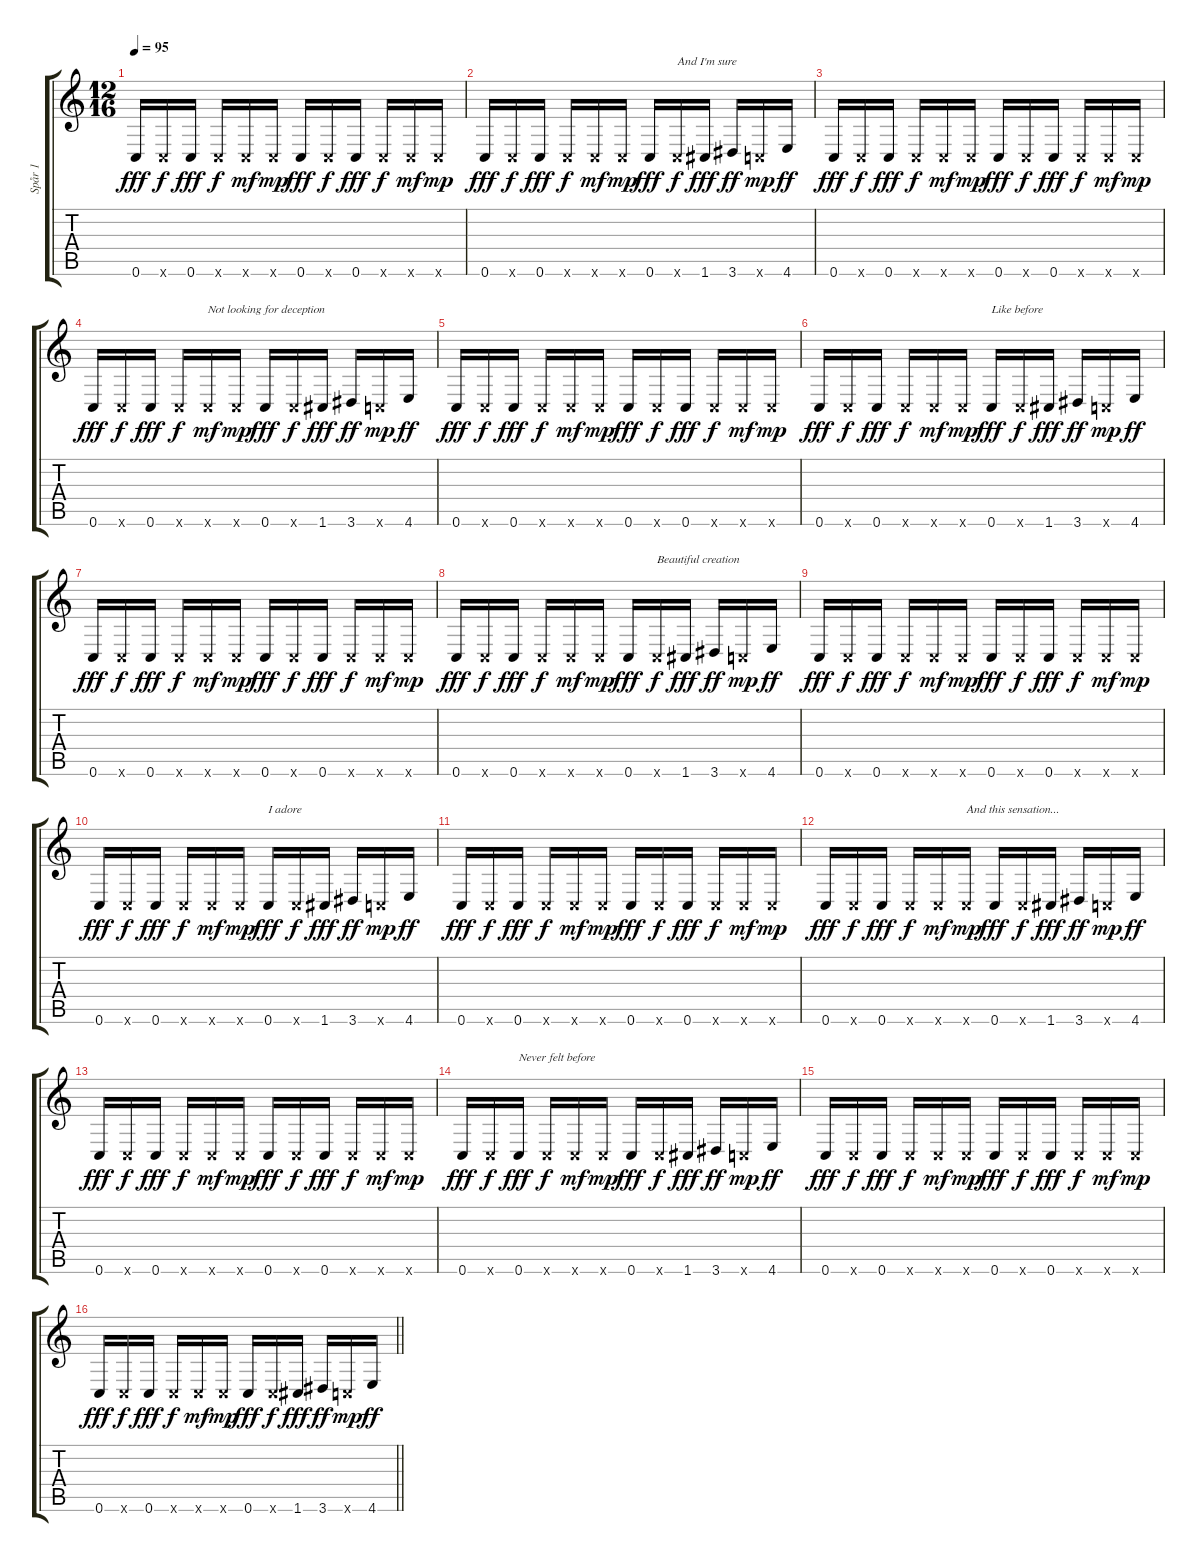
\track ("Spår 1" "Spår 1") {instrument synthbass2}
\staff {score tabs}
\tuning (C4 G3 Eb3 Bb2 F2 C2) {hide}
\ts (12 16)
\tempo 95
\clef g2
\ks c
0.6.16{dy fff} 0.6{x}.16{dy f} 0.6.16{dy fff} 0.6{x}.16{dy f} 0.6{x}.16{dy mf} 0.6{x}.16{dy mp} 0.6.16{dy fff} 0.6{x}.16{dy f} 0.6.16{dy fff} 0.6{x}.16{dy f} 0.6{x}.16{dy mf} 0.6{x}.16{dy mp} |
0.6.16{dy fff} 0.6{x}.16{dy f} 0.6.16{dy fff} 0.6{x}.16{dy f} 0.6{x}.16{dy mf} 0.6{x}.16{dy mp} 0.6.16{dy fff} 0.6{x}.16{txt "And I'm sure" dy f} 1.6.16{dy fff} 3.6.16{dy ff} 0.6{x}.16{dy mp} 4.6.16{dy ff} |
0.6.16{dy fff} 0.6{x}.16{dy f} 0.6.16{dy fff} 0.6{x}.16{dy f} 0.6{x}.16{dy mf} 0.6{x}.16{dy mp} 0.6.16{dy fff} 0.6{x}.16{dy f} 0.6.16{dy fff} 0.6{x}.16{dy f} 0.6{x}.16{dy mf} 0.6{x}.16{dy mp} |
0.6.16{dy fff} 0.6{x}.16{dy f} 0.6.16{dy fff} 0.6{x}.16{dy f} 0.6{x}.16{txt "Not looking for deception" dy mf} 0.6{x}.16{dy mp} 0.6.16{dy fff} 0.6{x}.16{dy f} 1.6.16{dy fff} 3.6.16{dy ff} 0.6{x}.16{dy mp} 4.6.16{dy ff} |
0.6.16{dy fff} 0.6{x}.16{dy f} 0.6.16{dy fff} 0.6{x}.16{dy f} 0.6{x}.16{dy mf} 0.6{x}.16{dy mp} 0.6.16{dy fff} 0.6{x}.16{dy f} 0.6.16{dy fff} 0.6{x}.16{dy f} 0.6{x}.16{dy mf} 0.6{x}.16{dy mp} |
0.6.16{dy fff} 0.6{x}.16{dy f} 0.6.16{dy fff} 0.6{x}.16{dy f} 0.6{x}.16{dy mf} 0.6{x}.16{dy mp} 0.6.16{txt "Like before" dy fff} 0.6{x}.16{dy f} 1.6.16{dy fff} 3.6.16{dy ff} 0.6{x}.16{dy mp} 4.6.16{dy ff} |
0.6.16{dy fff} 0.6{x}.16{dy f} 0.6.16{dy fff} 0.6{x}.16{dy f} 0.6{x}.16{dy mf} 0.6{x}.16{dy mp} 0.6.16{dy fff} 0.6{x}.16{dy f} 0.6.16{dy fff} 0.6{x}.16{dy f} 0.6{x}.16{dy mf} 0.6{x}.16{dy mp} |
0.6.16{dy fff} 0.6{x}.16{dy f} 0.6.16{dy fff} 0.6{x}.16{dy f} 0.6{x}.16{dy mf} 0.6{x}.16{dy mp} 0.6.16{dy fff} 0.6{x}.16{txt "Beautiful creation" dy f} 1.6.16{dy fff} 3.6.16{dy ff} 0.6{x}.16{dy mp} 4.6.16{dy ff} |
0.6.16{dy fff} 0.6{x}.16{dy f} 0.6.16{dy fff} 0.6{x}.16{dy f} 0.6{x}.16{dy mf} 0.6{x}.16{dy mp} 0.6.16{dy fff} 0.6{x}.16{dy f} 0.6.16{dy fff} 0.6{x}.16{dy f} 0.6{x}.16{dy mf} 0.6{x}.16{dy mp} |
0.6.16{dy fff} 0.6{x}.16{dy f} 0.6.16{dy fff} 0.6{x}.16{dy f} 0.6{x}.16{dy mf} 0.6{x}.16{dy mp} 0.6.16{txt "I adore" dy fff} 0.6{x}.16{dy f} 1.6.16{dy fff} 3.6.16{dy ff} 0.6{x}.16{dy mp} 4.6.16{dy ff} |
0.6.16{dy fff} 0.6{x}.16{dy f} 0.6.16{dy fff} 0.6{x}.16{dy f} 0.6{x}.16{dy mf} 0.6{x}.16{dy mp} 0.6.16{dy fff} 0.6{x}.16{dy f} 0.6.16{dy fff} 0.6{x}.16{dy f} 0.6{x}.16{dy mf} 0.6{x}.16{dy mp} |
0.6.16{dy fff} 0.6{x}.16{dy f} 0.6.16{dy fff} 0.6{x}.16{dy f} 0.6{x}.16{dy mf} 0.6{x}.16{txt "And this sensation..." dy mp} 0.6.16{dy fff} 0.6{x}.16{dy f} 1.6.16{dy fff} 3.6.16{dy ff} 0.6{x}.16{dy mp} 4.6.16{dy ff} |
0.6.16{dy fff} 0.6{x}.16{dy f} 0.6.16{dy fff} 0.6{x}.16{dy f} 0.6{x}.16{dy mf} 0.6{x}.16{dy mp} 0.6.16{dy fff} 0.6{x}.16{dy f} 0.6.16{dy fff} 0.6{x}.16{dy f} 0.6{x}.16{dy mf} 0.6{x}.16{dy mp} |
0.6.16{dy fff} 0.6{x}.16{dy f} 0.6.16{txt "Never felt before" dy fff} 0.6{x}.16{dy f} 0.6{x}.16{dy mf} 0.6{x}.16{dy mp} 0.6.16{dy fff} 0.6{x}.16{dy f} 1.6.16{dy fff} 3.6.16{dy ff} 0.6{x}.16{dy mp} 4.6.16{dy ff} |
0.6.16{dy fff} 0.6{x}.16{dy f} 0.6.16{dy fff} 0.6{x}.16{dy f} 0.6{x}.16{dy mf} 0.6{x}.16{dy mp} 0.6.16{dy fff} 0.6{x}.16{dy f} 0.6.16{dy fff} 0.6{x}.16{dy f} 0.6{x}.16{dy mf} 0.6{x}.16{dy mp} |
\barLineRight lightlight
0.6.16{dy fff} 0.6{x}.16{dy f} 0.6.16{dy fff} 0.6{x}.16{dy f} 0.6{x}.16{dy mf} 0.6{x}.16{dy mp} 0.6.16{dy fff} 0.6{x}.16{dy f} 1.6.16{dy fff} 3.6.16{dy ff} 0.6{x}.16{dy mp} 4.6.16{dy ff}
